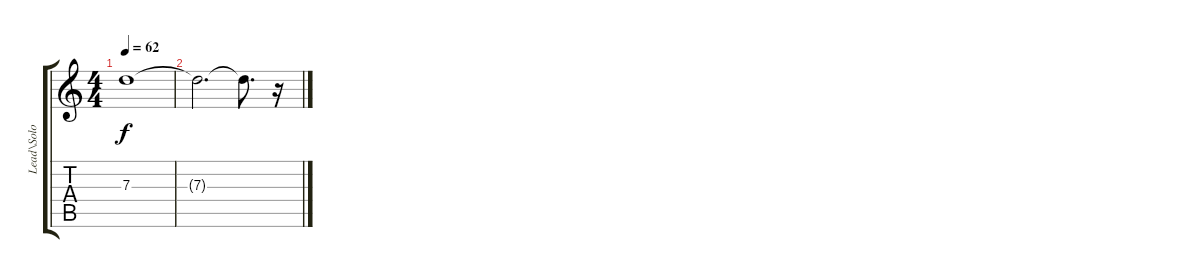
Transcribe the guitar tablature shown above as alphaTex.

\track ("Lead\\Solo Guitar" "Lead\\Solo ") {instrument overdrivenguitar}
\staff {score tabs}
\tuning (E4 B3 G3 D3 A2 E2) {hide}
\ts (4 4)
\tempo 62
\clef g2
\ks c
7.3.1{dy f volume 0} |
7.3{t}.2{d} 7.3{t}.8{d} r.16
